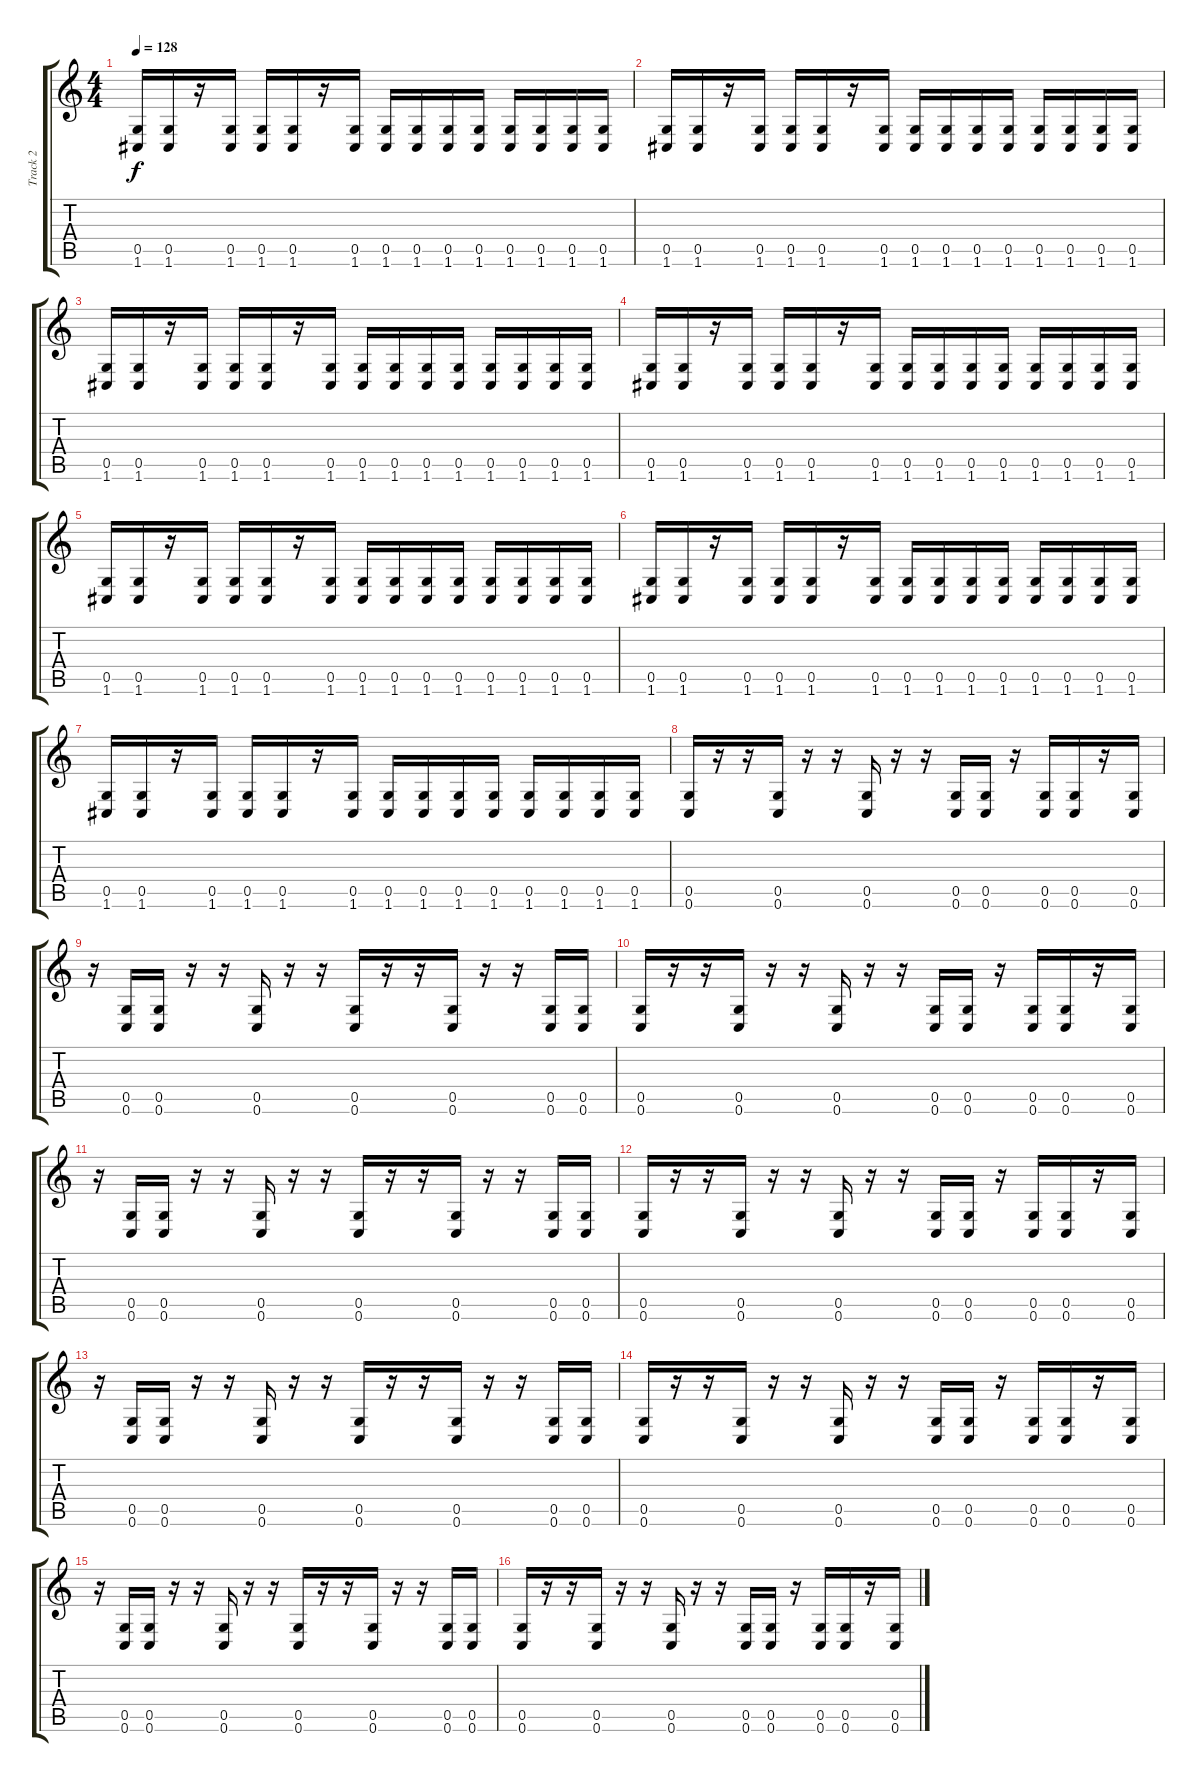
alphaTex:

\track ("Track 2" "Track 2") {instrument distortionguitar}
\staff {score tabs}
\tuning (D4 A3 F3 C3 G2 C2) {hide}
\ts (4 4)
\tempo 128
\clef g2
\ks c
(0.5 1.6).16{dy f} (0.5 1.6).16 r.16 (0.5 1.6).16 (0.5 1.6).16 (0.5 1.6).16 r.16 (0.5 1.6).16 (0.5 1.6).16 (0.5 1.6).16 (0.5 1.6).16 (0.5 1.6).16 (0.5 1.6).16 (0.5 1.6).16 (0.5 1.6).16 (0.5 1.6).16 |
(0.5 1.6).16 (0.5 1.6).16 r.16 (0.5 1.6).16 (0.5 1.6).16 (0.5 1.6).16 r.16 (0.5 1.6).16 (0.5 1.6).16 (0.5 1.6).16 (0.5 1.6).16 (0.5 1.6).16 (0.5 1.6).16 (0.5 1.6).16 (0.5 1.6).16 (0.5 1.6).16 |
(0.5 1.6).16 (0.5 1.6).16 r.16 (0.5 1.6).16 (0.5 1.6).16 (0.5 1.6).16 r.16 (0.5 1.6).16 (0.5 1.6).16 (0.5 1.6).16 (0.5 1.6).16 (0.5 1.6).16 (0.5 1.6).16 (0.5 1.6).16 (0.5 1.6).16 (0.5 1.6).16 |
(0.5 1.6).16 (0.5 1.6).16 r.16 (0.5 1.6).16 (0.5 1.6).16 (0.5 1.6).16 r.16 (0.5 1.6).16 (0.5 1.6).16 (0.5 1.6).16 (0.5 1.6).16 (0.5 1.6).16 (0.5 1.6).16 (0.5 1.6).16 (0.5 1.6).16 (0.5 1.6).16 |
(0.5 1.6).16 (0.5 1.6).16 r.16 (0.5 1.6).16 (0.5 1.6).16 (0.5 1.6).16 r.16 (0.5 1.6).16 (0.5 1.6).16 (0.5 1.6).16 (0.5 1.6).16 (0.5 1.6).16 (0.5 1.6).16 (0.5 1.6).16 (0.5 1.6).16 (0.5 1.6).16 |
(0.5 1.6).16 (0.5 1.6).16 r.16 (0.5 1.6).16 (0.5 1.6).16 (0.5 1.6).16 r.16 (0.5 1.6).16 (0.5 1.6).16 (0.5 1.6).16 (0.5 1.6).16 (0.5 1.6).16 (0.5 1.6).16 (0.5 1.6).16 (0.5 1.6).16 (0.5 1.6).16 |
(0.5 1.6).16 (0.5 1.6).16 r.16 (0.5 1.6).16 (0.5 1.6).16 (0.5 1.6).16 r.16 (0.5 1.6).16 (0.5 1.6).16 (0.5 1.6).16 (0.5 1.6).16 (0.5 1.6).16 (0.5 1.6).16 (0.5 1.6).16 (0.5 1.6).16 (0.5 1.6).16 |
(0.5 0.6).16 r.16 r.16 (0.5 0.6).16 r.16 r.16 (0.5 0.6).16 r.16 r.16 (0.5 0.6).16 (0.5 0.6).16 r.16 (0.5 0.6).16 (0.5 0.6).16 r.16 (0.5 0.6).16 |
r.16 (0.5 0.6).16 (0.5 0.6).16 r.16 r.16 (0.5 0.6).16 r.16 r.16 (0.5 0.6).16 r.16 r.16 (0.5 0.6).16 r.16 r.16 (0.5 0.6).16 (0.5 0.6).16 |
(0.5 0.6).16 r.16 r.16 (0.5 0.6).16 r.16 r.16 (0.5 0.6).16 r.16 r.16 (0.5 0.6).16 (0.5 0.6).16 r.16 (0.5 0.6).16 (0.5 0.6).16 r.16 (0.5 0.6).16 |
r.16 (0.5 0.6).16 (0.5 0.6).16 r.16 r.16 (0.5 0.6).16 r.16 r.16 (0.5 0.6).16 r.16 r.16 (0.5 0.6).16 r.16 r.16 (0.5 0.6).16 (0.5 0.6).16 |
(0.5 0.6).16 r.16 r.16 (0.5 0.6).16 r.16 r.16 (0.5 0.6).16 r.16 r.16 (0.5 0.6).16 (0.5 0.6).16 r.16 (0.5 0.6).16 (0.5 0.6).16 r.16 (0.5 0.6).16 |
r.16 (0.5 0.6).16 (0.5 0.6).16 r.16 r.16 (0.5 0.6).16 r.16 r.16 (0.5 0.6).16 r.16 r.16 (0.5 0.6).16 r.16 r.16 (0.5 0.6).16 (0.5 0.6).16 |
(0.5 0.6).16 r.16 r.16 (0.5 0.6).16 r.16 r.16 (0.5 0.6).16 r.16 r.16 (0.5 0.6).16 (0.5 0.6).16 r.16 (0.5 0.6).16 (0.5 0.6).16 r.16 (0.5 0.6).16 |
r.16 (0.5 0.6).16 (0.5 0.6).16 r.16 r.16 (0.5 0.6).16 r.16 r.16 (0.5 0.6).16 r.16 r.16 (0.5 0.6).16 r.16 r.16 (0.5 0.6).16 (0.5 0.6).16 |
(0.5 0.6).16 r.16 r.16 (0.5 0.6).16 r.16 r.16 (0.5 0.6).16 r.16 r.16 (0.5 0.6).16 (0.5 0.6).16 r.16 (0.5 0.6).16 (0.5 0.6).16 r.16 (0.5 0.6).16
